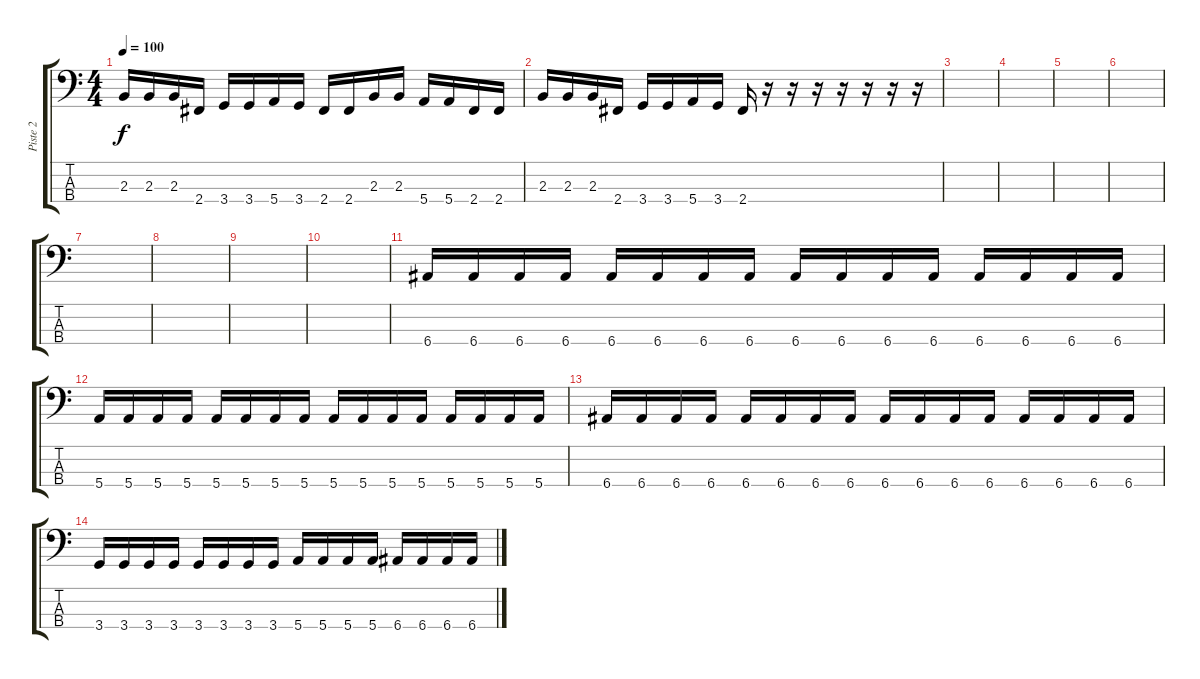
\track ("Piste 2" "Piste 2") {instrument acousticbass}
\staff {score tabs}
\tuning (G2 D2 A1 E1) {hide}
\ts (4 4)
\tempo 100
\clef f4
\ks c
2.3.16{dy f} 2.3.16 2.3.16 2.4.16 3.4.16 3.4.16 5.4.16 3.4.16 2.4.16 2.4.16 2.3.16 2.3.16 5.4.16 5.4.16 2.4.16 2.4.16 |
2.3.16 2.3.16 2.3.16 2.4.16 3.4.16 3.4.16 5.4.16 3.4.16 2.4.16 r.16 r.16 r.16 r.16 r.16 r.16 r.16 |
|
|
|
|
|
|
|
|
6.4.16 6.4.16 6.4.16 6.4.16 6.4.16 6.4.16 6.4.16 6.4.16 6.4.16 6.4.16 6.4.16 6.4.16 6.4.16 6.4.16 6.4.16 6.4.16 |
5.4.16 5.4.16 5.4.16 5.4.16 5.4.16 5.4.16 5.4.16 5.4.16 5.4.16 5.4.16 5.4.16 5.4.16 5.4.16 5.4.16 5.4.16 5.4.16 |
6.4.16 6.4.16 6.4.16 6.4.16 6.4.16 6.4.16 6.4.16 6.4.16 6.4.16 6.4.16 6.4.16 6.4.16 6.4.16 6.4.16 6.4.16 6.4.16 |
3.4.16 3.4.16 3.4.16 3.4.16 3.4.16 3.4.16 3.4.16 3.4.16 5.4.16 5.4.16 5.4.16 5.4.16 6.4.16 6.4.16 6.4.16 6.4.16
